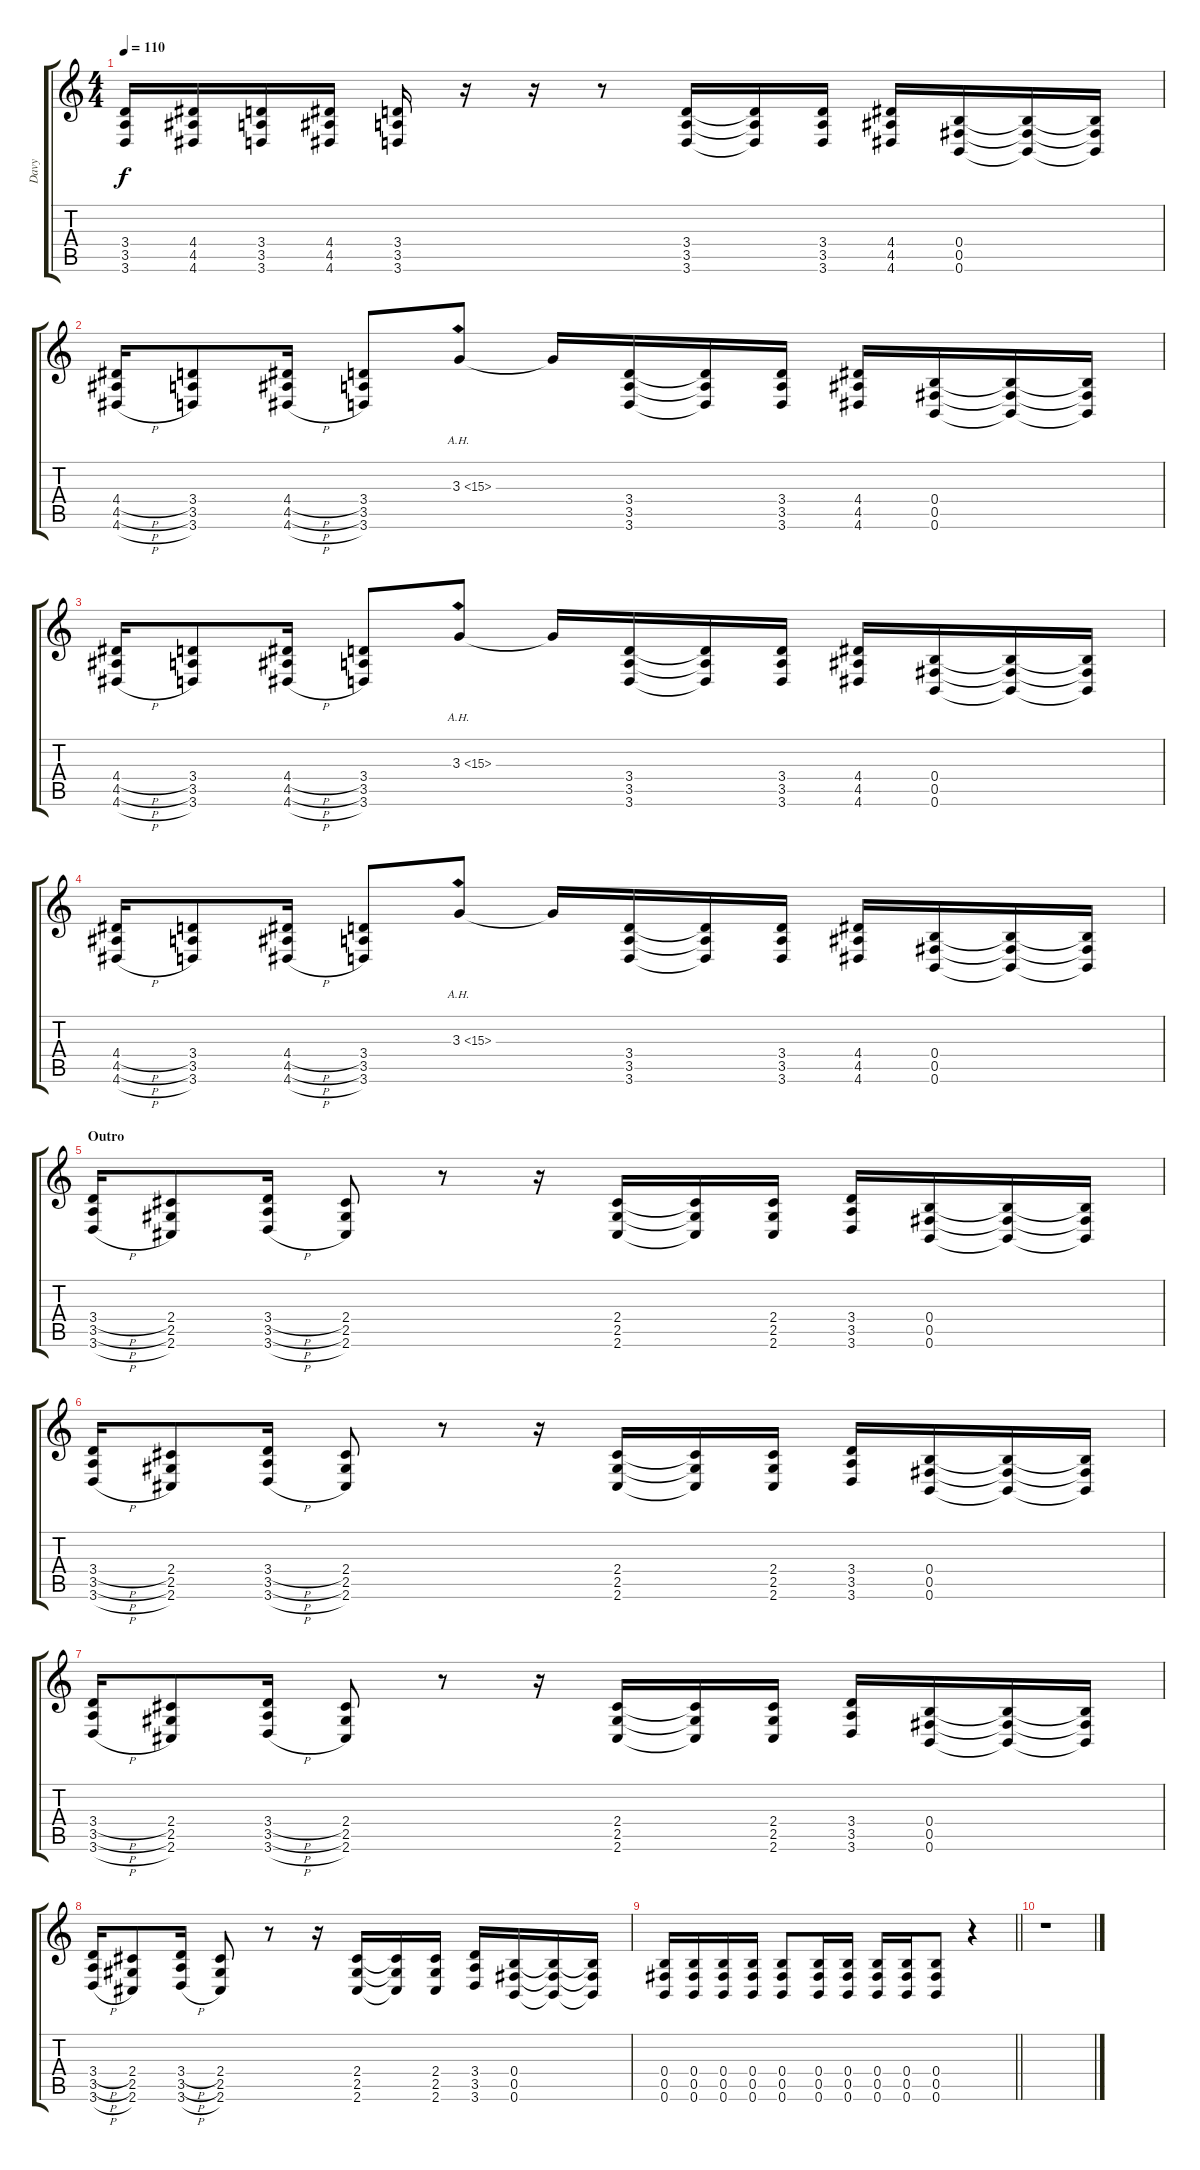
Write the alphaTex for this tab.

\track ("Davy" "Davy") {instrument distortionguitar}
\staff {score tabs}
\tuning (Db4 Ab3 E3 B2 Gb2 B1) {hide}
\ts (4 4)
\tempo 110
\clef g2
\ks c
(3.4 3.5 3.6).16{dy f} (4.4 4.5 4.6).16 (3.4 3.5 3.6).16 (4.4 4.5 4.6).16 (3.4 3.5 3.6).16 r.16 r.16 r.8 (3.4 3.5 3.6).16 (3.4{t} 3.5{t} 3.6{t}).16 (3.4 3.5 3.6).16 (4.4 4.5 4.6).16 (0.4 0.5 0.6).16 (0.4{t} 0.5{t} 0.6{t}).16 (0.4{t} 0.5{t} 0.6{t}).16 |
(4.4{h} 4.5{h} 4.6{h}).16 (3.4 3.5 3.6).8 (4.4{h} 4.5{h} 4.6{h}).16 (3.4 3.5 3.6).8 3.3{ah 12}.8 3.3{t}.16 (3.4 3.5 3.6).16 (3.4{t} 3.5{t} 3.6{t}).16 (3.4 3.5 3.6).16 (4.4 4.5 4.6).16 (0.4 0.5 0.6).16 (0.4{t} 0.5{t} 0.6{t}).16 (0.4{t} 0.5{t} 0.6{t}).16 |
(4.4{h} 4.5{h} 4.6{h}).16 (3.4 3.5 3.6).8 (4.4{h} 4.5{h} 4.6{h}).16 (3.4 3.5 3.6).8 3.3{ah 12}.8 3.3{t}.16 (3.4 3.5 3.6).16 (3.4{t} 3.5{t} 3.6{t}).16 (3.4 3.5 3.6).16 (4.4 4.5 4.6).16 (0.4 0.5 0.6).16 (0.4{t} 0.5{t} 0.6{t}).16 (0.4{t} 0.5{t} 0.6{t}).16 |
(4.4{h} 4.5{h} 4.6{h}).16 (3.4 3.5 3.6).8 (4.4{h} 4.5{h} 4.6{h}).16 (3.4 3.5 3.6).8 3.3{ah 12}.8 3.3{t}.16 (3.4 3.5 3.6).16 (3.4{t} 3.5{t} 3.6{t}).16 (3.4 3.5 3.6).16 (4.4 4.5 4.6).16 (0.4 0.5 0.6).16 (0.4{t} 0.5{t} 0.6{t}).16 (0.4{t} 0.5{t} 0.6{t}).16 |
\section ("" "Outro")
(3.4{h} 3.5{h} 3.6{h}).16 (2.4 2.5 2.6).8 (3.4{h} 3.5{h} 3.6{h}).16 (2.4 2.5 2.6).8 r.8 r.16 (2.4 2.5 2.6).16 (2.4{t} 2.5{t} 2.6{t}).16 (2.4 2.5 2.6).16 (3.4 3.5 3.6).16 (0.4 0.5 0.6).16 (0.4{t} 0.5{t} 0.6{t}).16 (0.4{t} 0.5{t} 0.6{t}).16 |
(3.4{h} 3.5{h} 3.6{h}).16 (2.4 2.5 2.6).8 (3.4{h} 3.5{h} 3.6{h}).16 (2.4 2.5 2.6).8 r.8 r.16 (2.4 2.5 2.6).16 (2.4{t} 2.5{t} 2.6{t}).16 (2.4 2.5 2.6).16 (3.4 3.5 3.6).16 (0.4 0.5 0.6).16 (0.4{t} 0.5{t} 0.6{t}).16 (0.4{t} 0.5{t} 0.6{t}).16 |
(3.4{h} 3.5{h} 3.6{h}).16 (2.4 2.5 2.6).8 (3.4{h} 3.5{h} 3.6{h}).16 (2.4 2.5 2.6).8 r.8 r.16 (2.4 2.5 2.6).16 (2.4{t} 2.5{t} 2.6{t}).16 (2.4 2.5 2.6).16 (3.4 3.5 3.6).16 (0.4 0.5 0.6).16 (0.4{t} 0.5{t} 0.6{t}).16 (0.4{t} 0.5{t} 0.6{t}).16 |
(3.4{h} 3.5{h} 3.6{h}).16 (2.4 2.5 2.6).8 (3.4{h} 3.5{h} 3.6{h}).16 (2.4 2.5 2.6).8 r.8 r.16 (2.4 2.5 2.6).16 (2.4{t} 2.5{t} 2.6{t}).16 (2.4 2.5 2.6).16 (3.4 3.5 3.6).16 (0.4 0.5 0.6).16 (0.4{t} 0.5{t} 0.6{t}).16 (0.4{t} 0.5{t} 0.6{t}).16 |
\barLineRight lightlight
(0.4 0.5 0.6).16 (0.4 0.5 0.6).16 (0.4 0.5 0.6).16 (0.4 0.5 0.6).16 (0.4 0.5 0.6).8 (0.4 0.5 0.6).16 (0.4 0.5 0.6).16 (0.4 0.5 0.6).16 (0.4 0.5 0.6).16 (0.4 0.5 0.6).8 r.4 |
r.1
